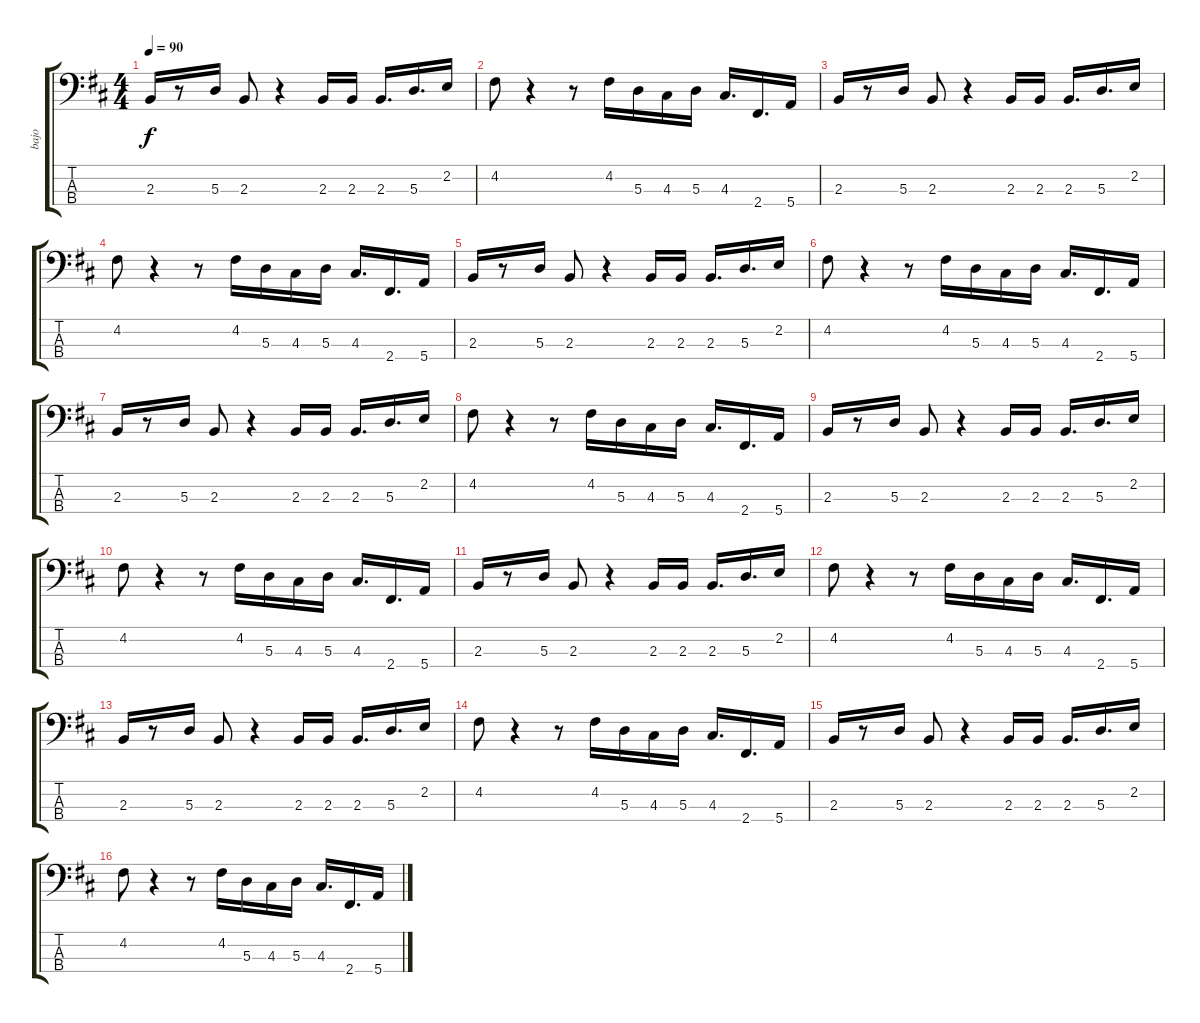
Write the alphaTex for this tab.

\track ("bajo" "bajo") {instrument electricbasspick}
\staff {score tabs}
\tuning (G2 D2 A1 E1) {hide}
\ts (4 4)
\tempo 90
\clef f4
\ks bminor
2.3.16{dy f} r.8 5.3.16 2.3.8 r.4 2.3.16 2.3.16 2.3.16{d} 5.3.16{d} 2.2.16 |
4.2.8 r.4 r.8 4.2.16 5.3.16 4.3.16 5.3.16 4.3.16{d} 2.4.16{d} 5.4.16 |
2.3.16 r.8 5.3.16 2.3.8 r.4 2.3.16 2.3.16 2.3.16{d} 5.3.16{d} 2.2.16 |
4.2.8 r.4 r.8 4.2.16 5.3.16 4.3.16 5.3.16 4.3.16{d} 2.4.16{d} 5.4.16 |
2.3.16 r.8 5.3.16 2.3.8 r.4 2.3.16 2.3.16 2.3.16{d} 5.3.16{d} 2.2.16 |
4.2.8 r.4 r.8 4.2.16 5.3.16 4.3.16 5.3.16 4.3.16{d} 2.4.16{d} 5.4.16 |
2.3.16 r.8 5.3.16 2.3.8 r.4 2.3.16 2.3.16 2.3.16{d} 5.3.16{d} 2.2.16 |
4.2.8 r.4 r.8 4.2.16 5.3.16 4.3.16 5.3.16 4.3.16{d} 2.4.16{d} 5.4.16 |
2.3.16 r.8 5.3.16 2.3.8 r.4 2.3.16 2.3.16 2.3.16{d} 5.3.16{d} 2.2.16 |
4.2.8 r.4 r.8 4.2.16 5.3.16 4.3.16 5.3.16 4.3.16{d} 2.4.16{d} 5.4.16 |
2.3.16 r.8 5.3.16 2.3.8 r.4 2.3.16 2.3.16 2.3.16{d} 5.3.16{d} 2.2.16 |
4.2.8 r.4 r.8 4.2.16 5.3.16 4.3.16 5.3.16 4.3.16{d} 2.4.16{d} 5.4.16 |
2.3.16 r.8 5.3.16 2.3.8 r.4 2.3.16 2.3.16 2.3.16{d} 5.3.16{d} 2.2.16 |
4.2.8 r.4 r.8 4.2.16 5.3.16 4.3.16 5.3.16 4.3.16{d} 2.4.16{d} 5.4.16 |
2.3.16 r.8 5.3.16 2.3.8 r.4 2.3.16 2.3.16 2.3.16{d} 5.3.16{d} 2.2.16 |
4.2.8 r.4 r.8 4.2.16 5.3.16 4.3.16 5.3.16 4.3.16{d} 2.4.16{d} 5.4.16
